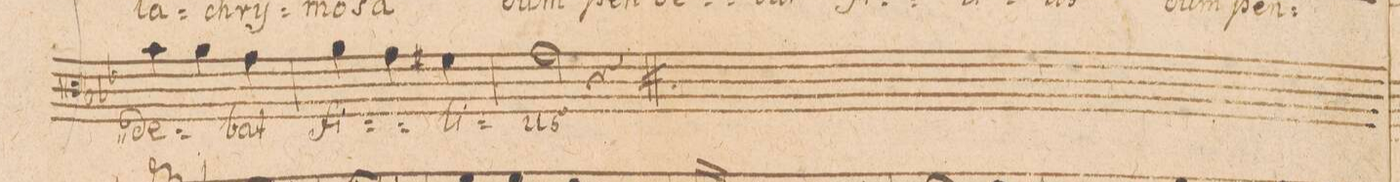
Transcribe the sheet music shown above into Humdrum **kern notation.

**kern	**text
*I"BASSVS.	*
*clefC3	*
*k[b-e-]	*
*M3/4	*
4b-\	-de-
4a\	.
4g\	-bat
=17	=17
4a\	fi-
4g\	.
4f#X\	-li-
=18	=18
2g\	-us
4r	.
=19|!	=19|!
*M3/4	*
*-	*-
